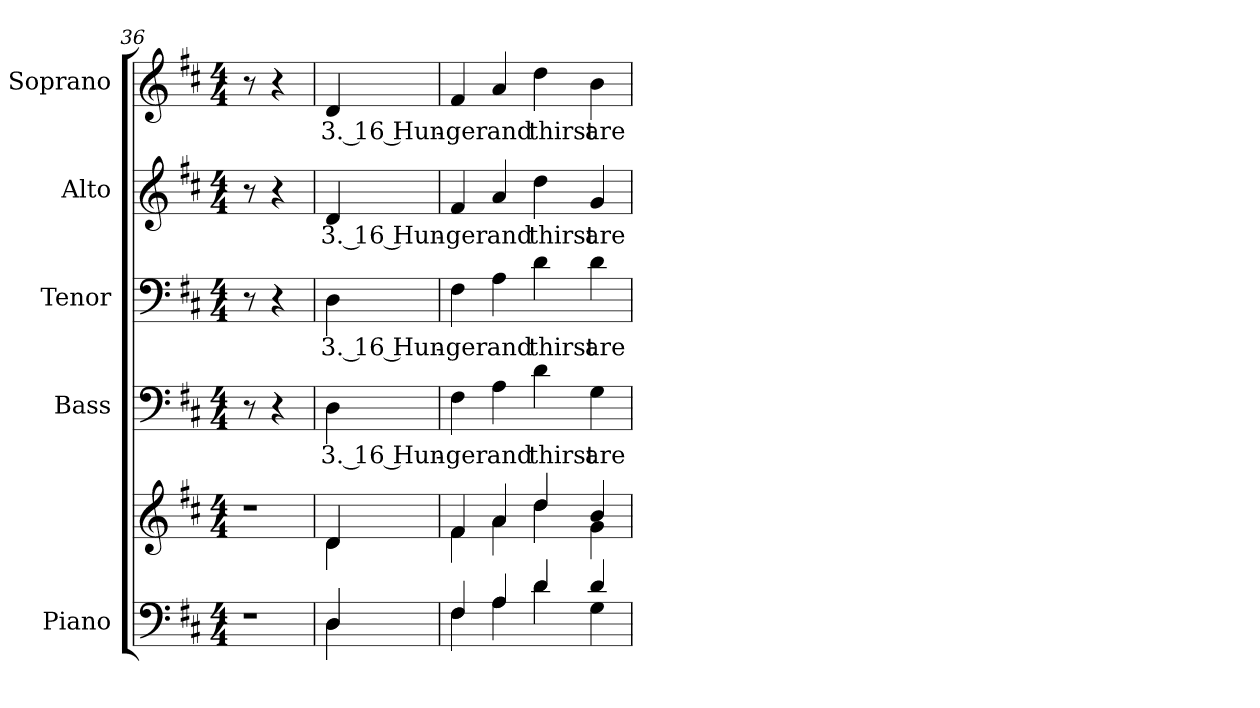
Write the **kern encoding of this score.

**kern	**kern	**kern	**text	**kern	**text	**kern	**text	**kern	**text
*part5	*part5	*part4	*part4	*part3	*part3	*part2	*part2	*part1	*part1
*staff6	*staff5	*staff4	*staff4	*staff3	*staff3	*staff2	*staff2	*staff1	*staff1
*I"Piano	*	*I"Bass	*	*I"Tenor	*	*I"Alto	*	*I"Soprano	*
*I'Pno.	*	*I'B.	*	*I'T.	*	*I'A.	*	*I'S.	*
*clefF4	*clefG2	*clefF4	*	*clefF4	*	*clefG2	*	*clefG2	*
*k[f#c#]	*k[f#c#]	*k[f#c#]	*	*k[f#c#]	*	*k[f#c#]	*	*k[f#c#]	*
*D:	*D:	*D:	*	*D:	*	*D:	*	*D:	*
*M4/4	*M4/4	*M4/4	*	*M4/4	*	*M4/4	*	*M4/4	*
=36	=36	=36	=36	=36	=36	=36	=36	=36	=36
!LO:N:vis=1	!LO:N:vis=1	!	!	!	!	!	!	!	!
4.r	4.r	8r	.	8r	.	8r	.	8r	.
.	.	4r	.	4r	.	4r	.	4r	.
=37	=37	=37	=37	=37	=37	=37	=37	=37	=37
*^	*^	*	*	*	*	*	*	*	*
!	!	!	!	!	!LO:LY:b:color=#000000	!	!	!	!	!	!
!	!	!	!	!	!	!	!LO:LY:b:color=#000000	!	!	!	!
!	!	!	!	!	!	!	!	!	!LO:LY:b:color=#000000	!	!
!	!	!	!	!	!	!	!	!	!	!	!LO:LY:b:color=#000000
4Di/	4Di\	4di/	4di\	4Di\	3. 16 Hun-	4Di\	3. 16 Hun-	4di/	3. 16 Hun-	4di/	3. 16 Hun-
=38	=38	=38	=38	=38	=38	=38	=38	=38	=38	=38	=38
!	!	!	!	!	!LO:LY:b:color=#000000	!	!	!	!	!	!
!	!	!	!	!	!	!	!LO:LY:b:color=#000000	!	!	!	!
!	!	!	!	!	!	!	!	!	!LO:LY:b:color=#000000	!	!
!	!	!	!	!	!	!	!	!	!	!	!LO:LY:b:color=#000000
4F#i/	4F#i\	4f#i/	4f#i\	4F#i\	-ger	4F#i\	-ger	4f#i/	-ger	4f#i/	-ger
!	!	!	!	!	!LO:LY:b:color=#000000	!	!	!	!	!	!
!	!	!	!	!	!	!	!LO:LY:b:color=#000000	!	!	!	!
!	!	!	!	!	!	!	!	!	!LO:LY:b:color=#000000	!	!
!	!	!	!	!	!	!	!	!	!	!	!LO:LY:b:color=#000000
4Ai/	4Ai\	4ai/	4ai\	4Ai\	and	4Ai\	and	4ai/	and	4ai/	and
!	!	!	!	!	!LO:LY:b:color=#000000	!	!	!	!	!	!
!	!	!	!	!	!	!	!LO:LY:b:color=#000000	!	!	!	!
!	!	!	!	!	!	!	!	!	!LO:LY:b:color=#000000	!	!
!	!	!	!	!	!	!	!	!	!	!	!LO:LY:b:color=#000000
4di/	4di\	4ddi/	4ddi\	4di\	thirst	4di\	thirst	4ddi\	thirst	4ddi\	thirst
!	!	!	!	!	!LO:LY:b:color=#000000	!	!	!	!	!	!
!	!	!	!	!	!	!	!LO:LY:b:color=#000000	!	!	!	!
!	!	!	!	!	!	!	!	!	!LO:LY:b:color=#000000	!	!
!	!	!	!	!	!	!	!	!	!	!	!LO:LY:b:color=#000000
4di/	4Gi\	4bi/	4gi\	4Gi\	are	4di\	are	4gi/	are	4bi\	are
*v	*v	*	*	*	*	*	*	*	*	*	*
*	*v	*v	*	*	*	*	*	*	*	*
=	=	=	=	=	=	=	=	=	=
*-	*-	*-	*-	*-	*-	*-	*-	*-	*-
